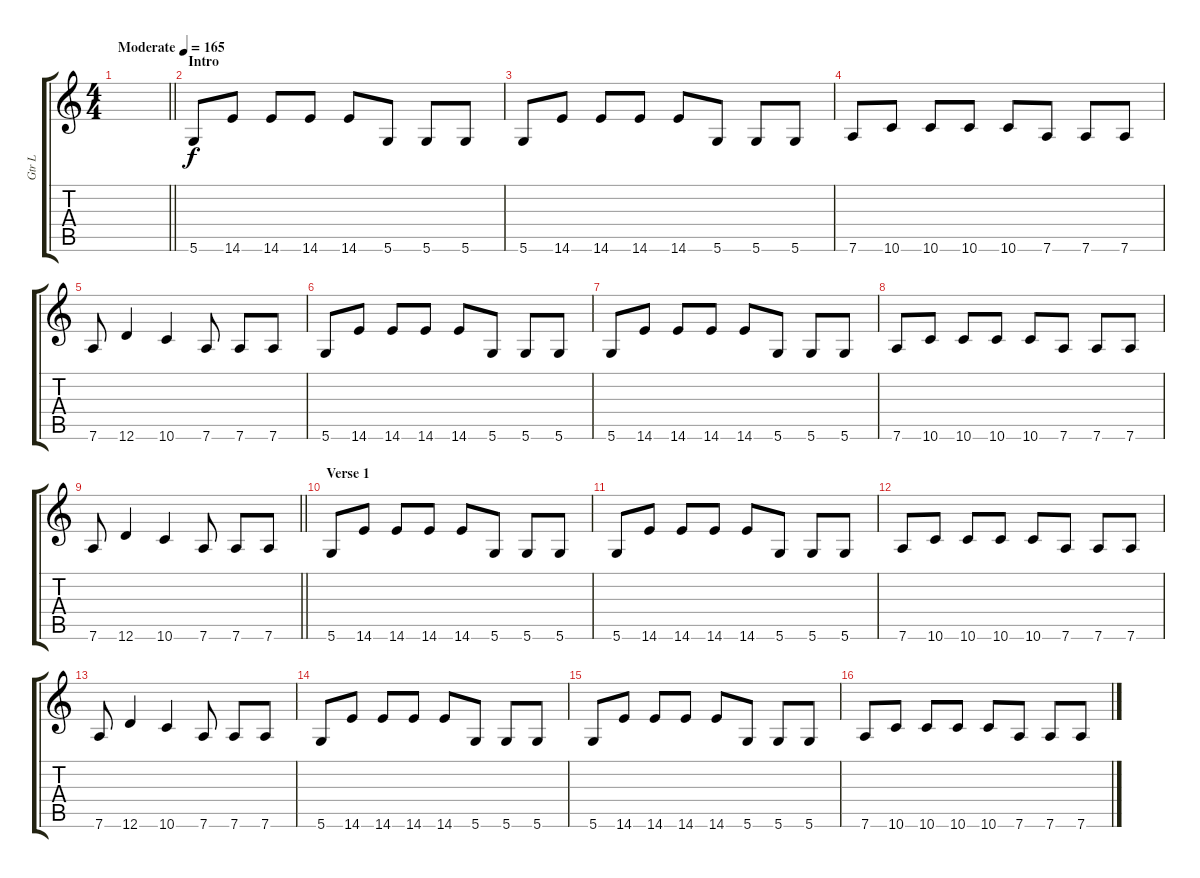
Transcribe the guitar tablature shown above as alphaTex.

\track ("Gtr L" "Gtr L") {instrument overdrivenguitar}
\staff {score tabs}
\tuning (E4 B3 G3 D3 A2 D2) {hide}
\ts (4 4)
\tempo (165 "Moderate")
\clef g2
\barLineRight lightlight
\ks c
|
\section ("" "Intro")
5.6.8 14.6.8 14.6.8 14.6.8 14.6.8 5.6.8 5.6.8 5.6.8 |
5.6.8 14.6.8 14.6.8 14.6.8 14.6.8 5.6.8 5.6.8 5.6.8 |
7.6.8 10.6.8 10.6.8 10.6.8 10.6.8 7.6.8 7.6.8 7.6.8 |
7.6.8 12.6.4 10.6.4 7.6.8 7.6.8 7.6.8 |
5.6.8 14.6.8 14.6.8 14.6.8 14.6.8 5.6.8 5.6.8 5.6.8 |
5.6.8 14.6.8 14.6.8 14.6.8 14.6.8 5.6.8 5.6.8 5.6.8 |
7.6.8 10.6.8 10.6.8 10.6.8 10.6.8 7.6.8 7.6.8 7.6.8 |
\barLineRight lightlight
7.6.8 12.6.4 10.6.4 7.6.8 7.6.8 7.6.8 |
\section ("" "Verse 1")
5.6.8 14.6.8 14.6.8 14.6.8 14.6.8 5.6.8 5.6.8 5.6.8 |
5.6.8 14.6.8 14.6.8 14.6.8 14.6.8 5.6.8 5.6.8 5.6.8 |
7.6.8 10.6.8 10.6.8 10.6.8 10.6.8 7.6.8 7.6.8 7.6.8 |
7.6.8 12.6.4 10.6.4 7.6.8 7.6.8 7.6.8 |
5.6.8 14.6.8 14.6.8 14.6.8 14.6.8 5.6.8 5.6.8 5.6.8 |
5.6.8 14.6.8 14.6.8 14.6.8 14.6.8 5.6.8 5.6.8 5.6.8 |
7.6.8 10.6.8 10.6.8 10.6.8 10.6.8 7.6.8 7.6.8 7.6.8
